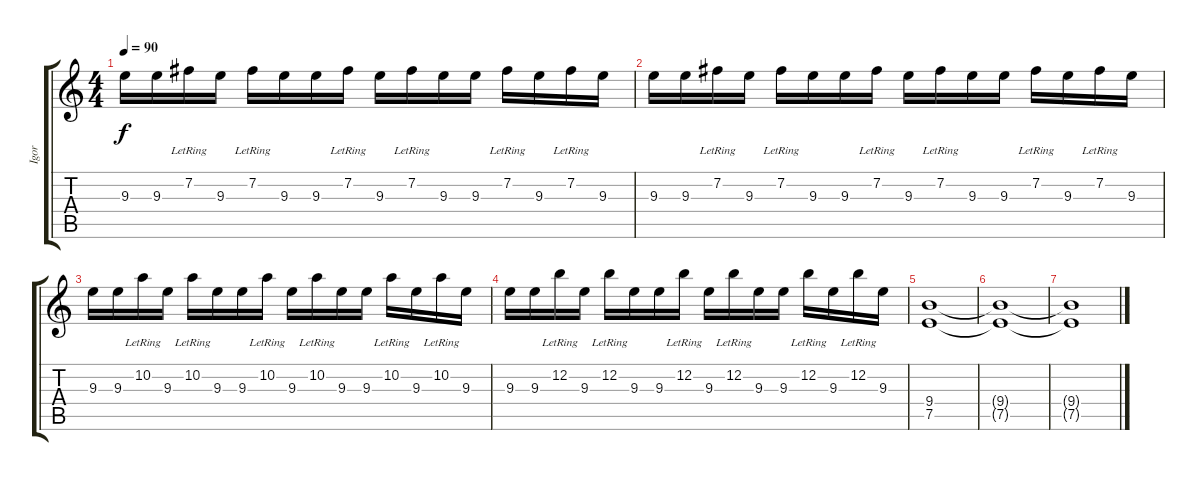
\track ("Igor" "Igor") {solo instrument distortionguitar}
\staff {score tabs}
\tuning (E4 B3 G3 D3 A2 D2) {hide}
\ts (4 4)
\tempo 90
\clef g2
\ks c
9.3.16{dy f} 9.3.16 7.2{lr}.16 9.3.16 7.2{lr}.16 9.3.16 9.3.16 7.2{lr}.16 9.3.16 7.2{lr}.16 9.3.16 9.3.16 7.2{lr}.16 9.3.16 7.2{lr}.16 9.3.16 |
9.3.16 9.3.16 7.2{lr}.16 9.3.16 7.2{lr}.16 9.3.16 9.3.16 7.2{lr}.16 9.3.16 7.2{lr}.16 9.3.16 9.3.16 7.2{lr}.16 9.3.16 7.2{lr}.16 9.3.16 |
9.3.16 9.3.16 10.2{lr}.16 9.3.16 10.2{lr}.16 9.3.16 9.3.16 10.2{lr}.16 9.3.16 10.2{lr}.16 9.3.16 9.3.16 10.2{lr}.16 9.3.16 10.2{lr}.16 9.3.16 |
9.3.16 9.3.16 12.2{lr}.16 9.3.16 12.2{lr}.16 9.3.16 9.3.16 12.2{lr}.16 9.3.16 12.2{lr}.16 9.3.16 9.3.16 12.2{lr}.16 9.3.16 12.2{lr}.16 9.3.16 |
(9.4 7.5).1{volume 0} |
(9.4{t} 7.5{t}).1 |
(9.4{t} 7.5{t}).1
